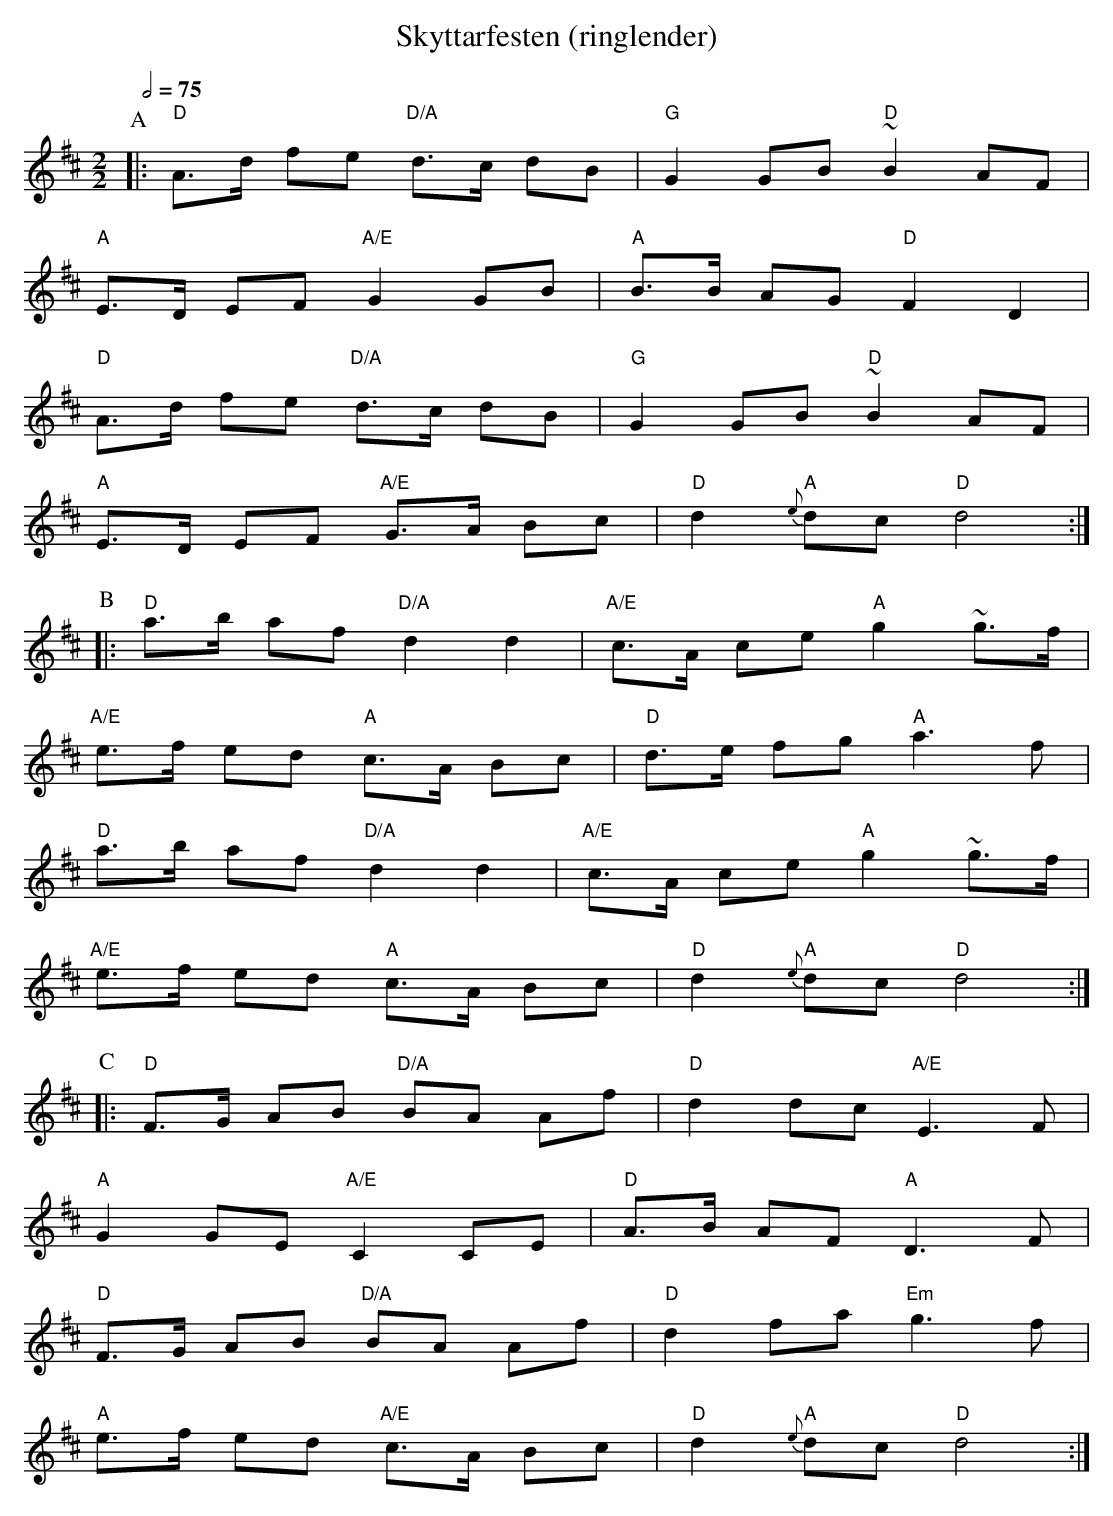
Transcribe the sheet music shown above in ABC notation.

X:1
T:Skyttarfesten (ringlender)
M:2/2
L:1/8
Q:1/2=75
K:D
P:A
|: "D"A>d fe "D/A"d>c dB | "G"G2 GB "D"~B2 AF |
   "A"E>D EF "A/E"G2 GB | "A"B>B AG "D"F2 D2 |
   "D"A>d fe "D/A"d>c dB | "G"G2 GB "D"~B2 AF |
   "A"E>D EF "A/E"G>A Bc | "D"d2 "A"{e}dc "D"d4 :|
P:B
|: "D"a>b af "D/A"d2 d2 | "A/E"c>A ce "A"g2 ~g>f |
   "A/E"e>f ed "A"c>A Bc | "D"d>e fg "A"a3 f |
   "D"a>b af "D/A"d2 d2 | "A/E"c>A ce "A"g2 ~g>f |
   "A/E"e>f ed "A"c>A Bc | "D"d2 "A"{e}dc "D"d4 :|
P:C
|: "D"F>G AB "D/A"BA Af | "D"d2 dc "A/E"E3 F |
   "A"G2 GE "A/E"C2 CE | "D"A>B AF "A"D3 F |
   "D"F>G AB "D/A"BA Af | "D"d2 fa "Em"g3 f |
   "A"e>f ed "A/E"c>A Bc | "D"d2 "A"{e}dc "D"d4 :|
